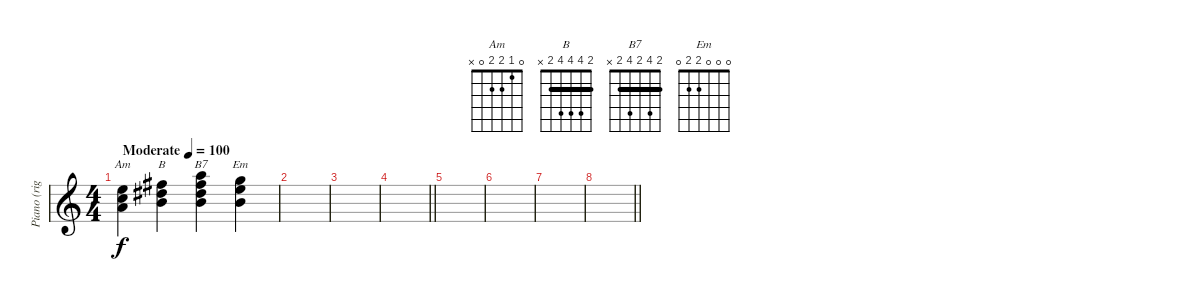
\track ("Piano (right)" "Piano (rig") {instrument acousticgrandpiano}
\staff {score}
\tuning (E5 B4 G4 D4 A3 E3) {hide}
\chord ("Am" 0 1 2 2 0 x)
\chord ("B" 2 4 4 4 2 x) {barre 2}
\chord ("B7" 2 4 2 4 2 x) {barre 2}
\chord ("Em" 0 0 0 2 2 0)
\ts (4 4)
\tempo (100 "Moderate")
\clef g2
\ks c
(0.1 1.2 2.3).4{ch "Am" dy f instrument acousticgrandpiano} (2.1 4.2 4.3).4{ch "B"} (2.1 4.2 4.3 19.4).4{ch "B7"} (0.1 0.2 12.3).4{ch "Em"} |
|
|
\barLineRight lightlight
|
|
|
|
\barLineRight lightlight
